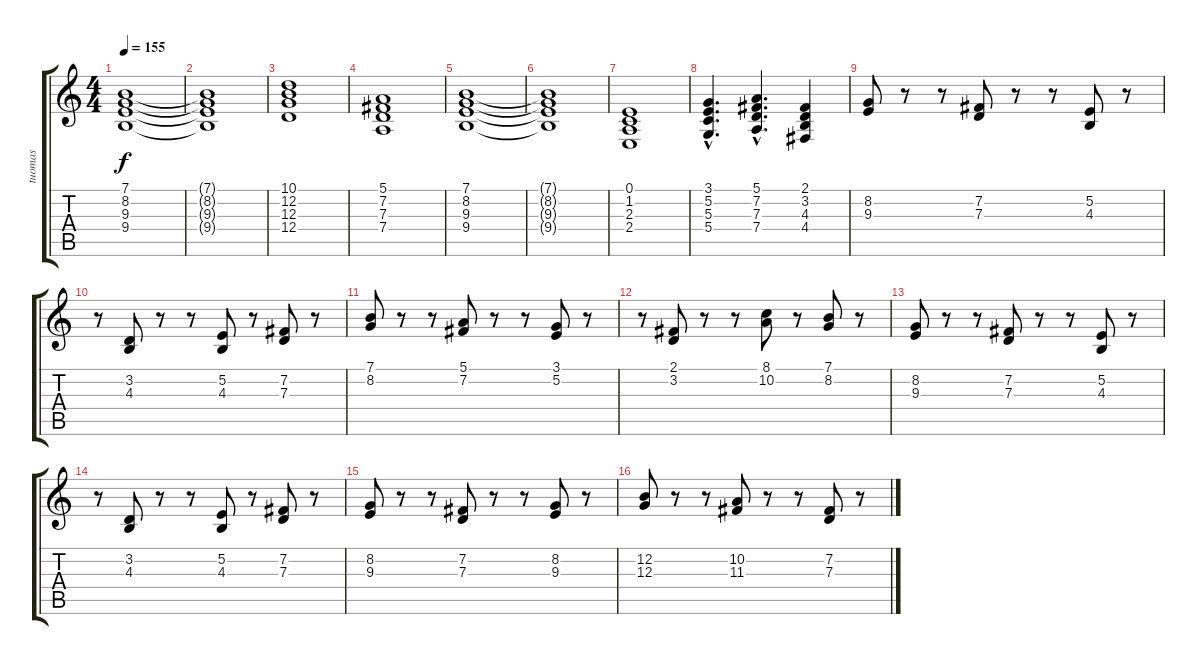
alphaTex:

\track ("tuomas" "tuomas") {instrument stringensemble1}
\staff {score tabs}
\tuning (E4 B3 G3 D3 A2 E2) {hide}
\ts (4 4)
\tempo 155
\clef g2
\ks c
(7.1 8.2 9.3 9.4).1{dy f} |
(7.1{t} 8.2{t} 9.3{t} 9.4{t}).1 |
(10.1 12.2 12.3 12.4).1 |
(5.1 7.2 7.3 7.4).1 |
(7.1 8.2 9.3 9.4).1 |
(7.1{t} 8.2{t} 9.3{t} 9.4{t}).1 |
(0.1 1.2 2.3 2.4).1 |
(3.1{hac} 5.2{hac} 5.3{hac} 5.4{hac}).4{d} (5.1{hac} 7.2{hac} 7.3{hac} 7.4{hac}).4{d} (2.1 3.2 4.3 4.4).4 |
(8.2 9.3).8 r.8 r.8 (7.2 7.3).8 r.8 r.8 (5.2 4.3).8 r.8 |
r.8 (3.2 4.3).8 r.8 r.8 (5.2 4.3).8 r.8 (7.2 7.3).8 r.8 |
(7.1 8.2).8 r.8 r.8 (5.1 7.2).8 r.8 r.8 (3.1 5.2).8 r.8 |
r.8 (2.1 3.2).8 r.8 r.8 (8.1 10.2).8 r.8 (7.1 8.2).8 r.8 |
(8.2 9.3).8 r.8 r.8 (7.2 7.3).8 r.8 r.8 (5.2 4.3).8 r.8 |
r.8 (3.2 4.3).8 r.8 r.8 (5.2 4.3).8 r.8 (7.2 7.3).8 r.8 |
(8.2 9.3).8 r.8 r.8 (7.2 7.3).8 r.8 r.8 (8.2 9.3).8 r.8 |
(12.2 12.3).8 r.8 r.8 (10.2 11.3).8 r.8 r.8 (7.2 7.3).8 r.8
